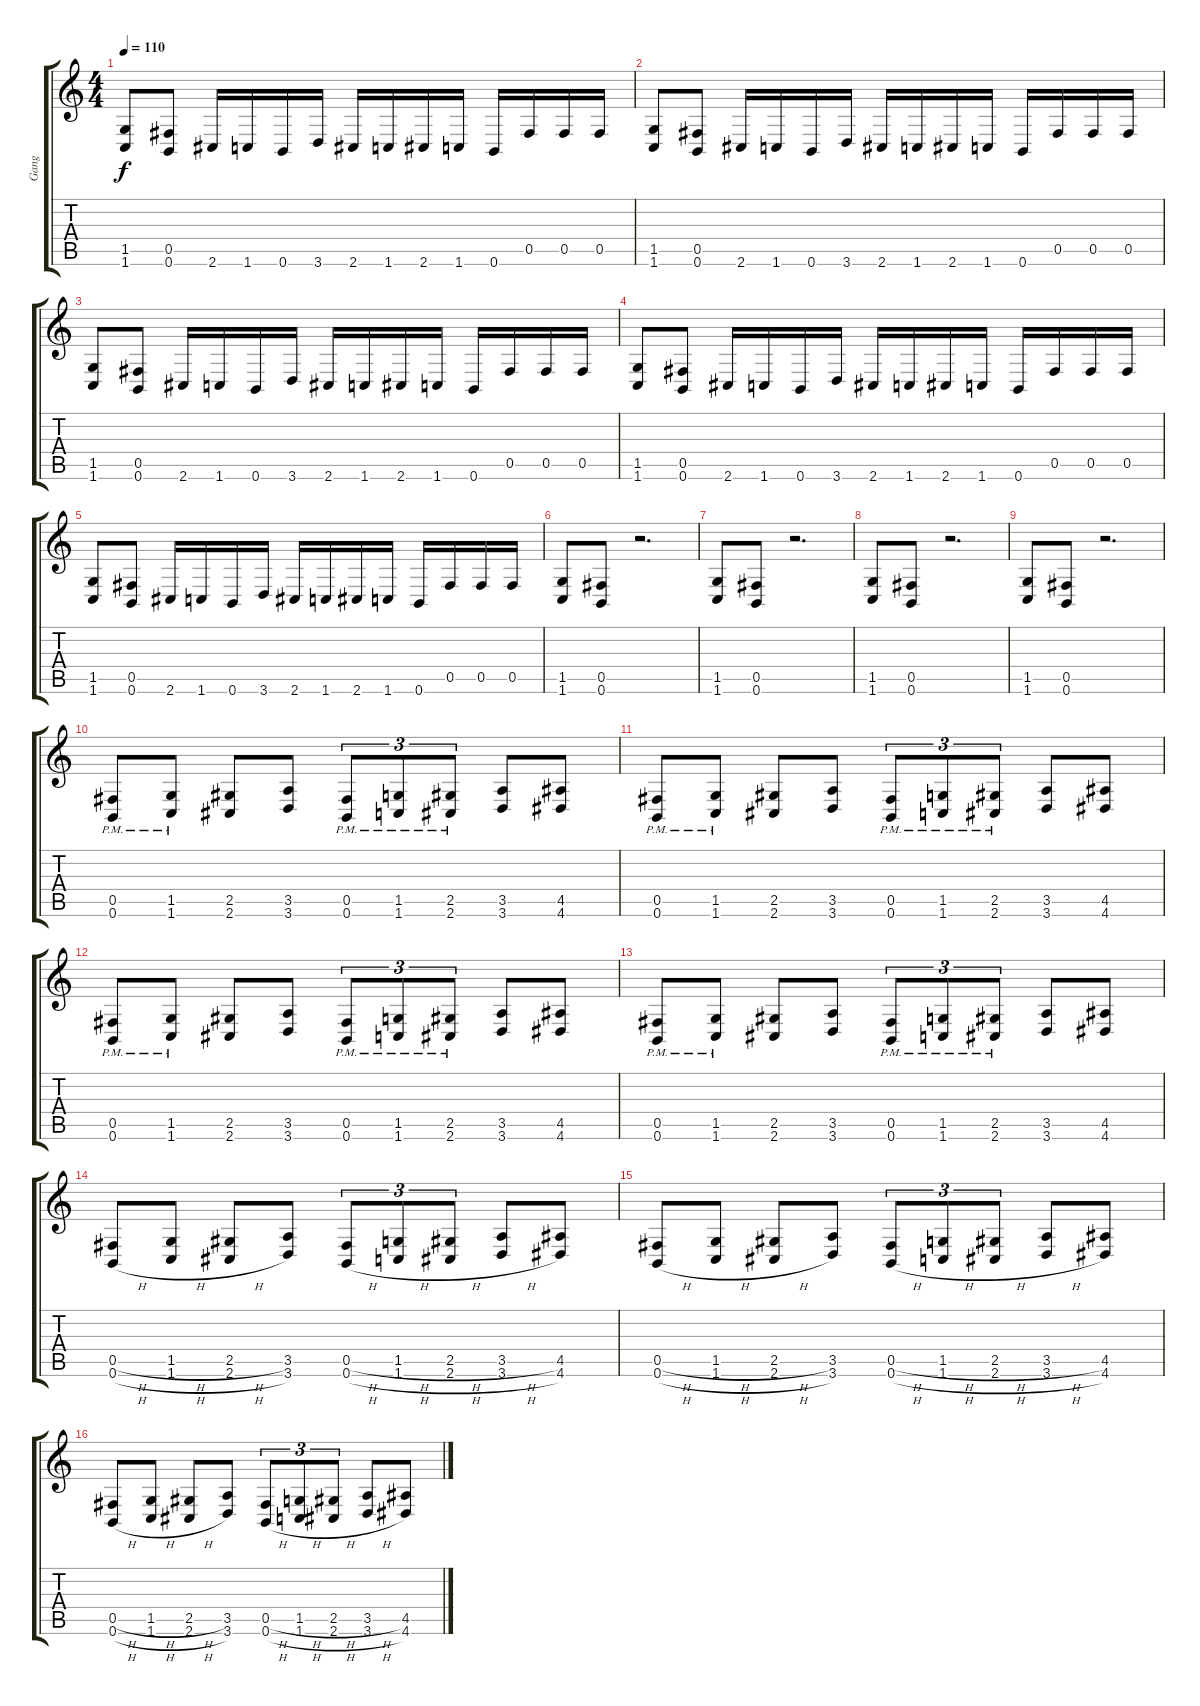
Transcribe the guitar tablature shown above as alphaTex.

\track ("Gang" "Gang") {instrument distortionguitar}
\staff {score tabs}
\tuning (Db4 Ab3 E3 B2 Gb2 B1) {hide}
\ts (4 4)
\tempo 110
\clef g2
\ks c
(1.5 1.6).8{dy f} (0.5 0.6).8 2.6.16 1.6.16 0.6.16 3.6.16 2.6.16 1.6.16 2.6.16 1.6.16 0.6.16 0.5.16 0.5.16 0.5.16 |
(1.5 1.6).8 (0.5 0.6).8 2.6.16 1.6.16 0.6.16 3.6.16 2.6.16 1.6.16 2.6.16 1.6.16 0.6.16 0.5.16 0.5.16 0.5.16 |
(1.5 1.6).8 (0.5 0.6).8 2.6.16 1.6.16 0.6.16 3.6.16 2.6.16 1.6.16 2.6.16 1.6.16 0.6.16 0.5.16 0.5.16 0.5.16 |
(1.5 1.6).8 (0.5 0.6).8 2.6.16 1.6.16 0.6.16 3.6.16 2.6.16 1.6.16 2.6.16 1.6.16 0.6.16 0.5.16 0.5.16 0.5.16 |
(1.5 1.6).8 (0.5 0.6).8 2.6.16 1.6.16 0.6.16 3.6.16 2.6.16 1.6.16 2.6.16 1.6.16 0.6.16 0.5.16 0.5.16 0.5.16 |
(1.5 1.6).8 (0.5 0.6).8 r.2{d} |
(1.5 1.6).8 (0.5 0.6).8 r.2{d} |
(1.5 1.6).8 (0.5 0.6).8 r.2{d} |
(1.5 1.6).8 (0.5 0.6).8 r.2{d} |
(0.5{pm} 0.6).8 (1.5{pm} 1.6).8 (2.5 2.6).8 (3.5 3.6).8 (0.5{pm} 0.6).8{tu (3 2)} (1.5{pm} 1.6).8{tu (3 2)} (2.5{pm} 2.6).8{tu (3 2)} (3.5 3.6).8 (4.5 4.6).8 |
(0.5{pm} 0.6).8 (1.5{pm} 1.6).8 (2.5 2.6).8 (3.5 3.6).8 (0.5{pm} 0.6).8{tu (3 2)} (1.5{pm} 1.6).8{tu (3 2)} (2.5{pm} 2.6).8{tu (3 2)} (3.5 3.6).8 (4.5 4.6).8 |
(0.5{pm} 0.6).8 (1.5{pm} 1.6).8 (2.5 2.6).8 (3.5 3.6).8 (0.5{pm} 0.6).8{tu (3 2)} (1.5{pm} 1.6).8{tu (3 2)} (2.5{pm} 2.6).8{tu (3 2)} (3.5 3.6).8 (4.5 4.6).8 |
(0.5{pm} 0.6).8 (1.5{pm} 1.6).8 (2.5 2.6).8 (3.5 3.6).8 (0.5{pm} 0.6).8{tu (3 2)} (1.5{pm} 1.6).8{tu (3 2)} (2.5{pm} 2.6).8{tu (3 2)} (3.5 3.6).8 (4.5 4.6).8 |
(0.5{h} 0.6{h}).8 (1.5{h} 1.6{h}).8 (2.5{h} 2.6{h}).8 (3.5 3.6).8 (0.5{h} 0.6{h}).8{tu (3 2)} (1.5{h} 1.6{h}).8{tu (3 2)} (2.5{h} 2.6{h}).8{tu (3 2)} (3.5{h} 3.6{h}).8 (4.5 4.6).8 |
(0.5{h} 0.6{h}).8 (1.5{h} 1.6{h}).8 (2.5{h} 2.6{h}).8 (3.5 3.6).8 (0.5{h} 0.6{h}).8{tu (3 2)} (1.5{h} 1.6{h}).8{tu (3 2)} (2.5{h} 2.6{h}).8{tu (3 2)} (3.5{h} 3.6{h}).8 (4.5 4.6).8 |
(0.5{h} 0.6{h}).8 (1.5{h} 1.6{h}).8 (2.5{h} 2.6{h}).8 (3.5 3.6).8 (0.5{h} 0.6{h}).8{tu (3 2)} (1.5{h} 1.6{h}).8{tu (3 2)} (2.5{h} 2.6{h}).8{tu (3 2)} (3.5{h} 3.6{h}).8 (4.5 4.6).8
